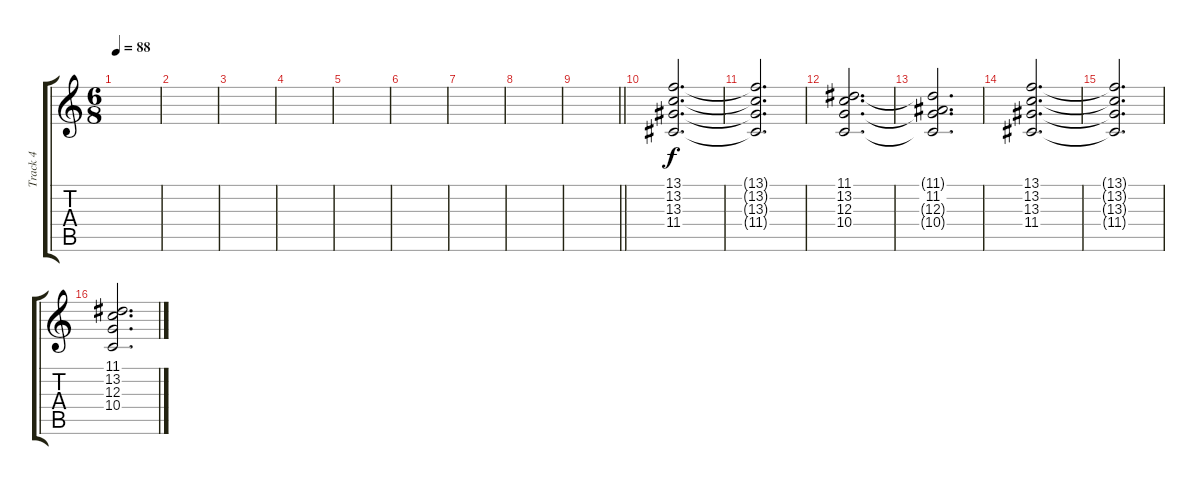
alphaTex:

\track ("Track 4" "Track 4") {instrument synthstrings1}
\staff {score tabs}
\tuning (E4 B3 G3 D3 A2 E2) {hide}
\ts (6 8)
\tempo 88
\clef g2
\ks c
|
|
|
|
|
|
|
|
\barLineRight lightlight
|
(13.1 13.2 13.3 11.4).2{d volume 8 instrument synthstrings1} |
(13.1{t} 13.2{t} 13.3{t} 11.4{t}).2{d} |
(11.1 13.2 12.3 10.4).2{d} |
(11.1{t} 11.2 12.3{t} 10.4{t}).2{d} |
(13.1 13.2 13.3 11.4).2{d} |
(13.1{t} 13.2{t} 13.3{t} 11.4{t}).2{d} |
(11.1 13.2 12.3 10.4).2{d}
